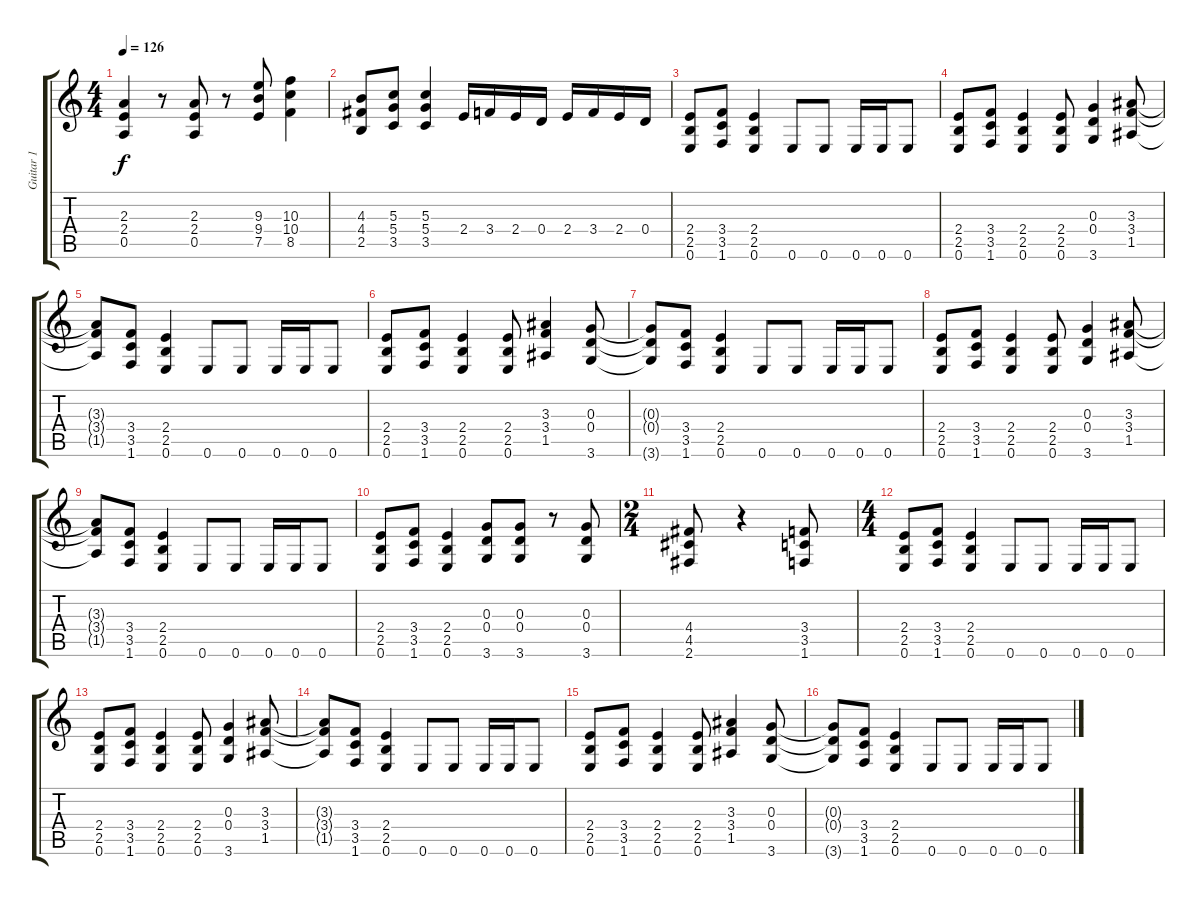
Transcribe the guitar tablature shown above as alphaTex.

\track ("Guitar 1" "Guitar 1") {instrument distortionguitar}
\staff {score tabs}
\tuning (E4 B3 G3 D3 A2 E2) {hide}
\ts (4 4)
\tempo 126
\clef g2
\ks c
(2.3 2.4 0.5).4{dy f} r.8 (2.3 2.4 0.5).8 r.8 (9.3 9.4 7.5).8 (10.3 10.4 8.5).4 |
(4.3 4.4 2.5).8 (5.3 5.4 3.5).8 (5.3 5.4 3.5).4 2.4.16 3.4.16 2.4.16 0.4.16 2.4.16 3.4.16 2.4.16 0.4.16 |
(2.4 2.5 0.6).8 (3.4 3.5 1.6).8 (2.4 2.5 0.6).4 0.6.8 0.6.8 0.6.16 0.6.16 0.6.8 |
(2.4 2.5 0.6).8 (3.4 3.5 1.6).8 (2.4 2.5 0.6).4 (2.4 2.5 0.6).8 (0.3 0.4 3.6).4 (3.3 3.4 1.5).8 |
(3.3{t} 3.4{t} 1.5{t}).8 (3.4 3.5 1.6).8 (2.4 2.5 0.6).4 0.6.8 0.6.8 0.6.16 0.6.16 0.6.8 |
(2.4 2.5 0.6).8 (3.4 3.5 1.6).8 (2.4 2.5 0.6).4 (2.4 2.5 0.6).8 (3.3 3.4 1.5).4 (0.3 0.4 3.6).8 |
(0.3{t} 0.4{t} 3.6{t}).8 (3.4 3.5 1.6).8 (2.4 2.5 0.6).4 0.6.8 0.6.8 0.6.16 0.6.16 0.6.8 |
(2.4 2.5 0.6).8 (3.4 3.5 1.6).8 (2.4 2.5 0.6).4 (2.4 2.5 0.6).8 (0.3 0.4 3.6).4 (3.3 3.4 1.5).8 |
(3.3{t} 3.4{t} 1.5{t}).8 (3.4 3.5 1.6).8 (2.4 2.5 0.6).4 0.6.8 0.6.8 0.6.16 0.6.16 0.6.8 |
(2.4 2.5 0.6).8 (3.4 3.5 1.6).8 (2.4 2.5 0.6).4 (0.3 0.4 3.6).8 (0.3 0.4 3.6).8 r.8 (0.3 0.4 3.6).8 |
\ts (2 4)
(4.4 4.5 2.6).8 r.4 (3.4 3.5 1.6).8 |
\ts (4 4)
(2.4 2.5 0.6).8 (3.4 3.5 1.6).8 (2.4 2.5 0.6).4 0.6.8 0.6.8 0.6.16 0.6.16 0.6.8 |
(2.4 2.5 0.6).8 (3.4 3.5 1.6).8 (2.4 2.5 0.6).4 (2.4 2.5 0.6).8 (0.3 0.4 3.6).4 (3.3 3.4 1.5).8 |
(3.3{t} 3.4{t} 1.5{t}).8 (3.4 3.5 1.6).8 (2.4 2.5 0.6).4 0.6.8 0.6.8 0.6.16 0.6.16 0.6.8 |
(2.4 2.5 0.6).8 (3.4 3.5 1.6).8 (2.4 2.5 0.6).4 (2.4 2.5 0.6).8 (3.3 3.4 1.5).4 (0.3 0.4 3.6).8 |
(0.3{t} 0.4{t} 3.6{t}).8 (3.4 3.5 1.6).8 (2.4 2.5 0.6).4 0.6.8 0.6.8 0.6.16 0.6.16 0.6.8
